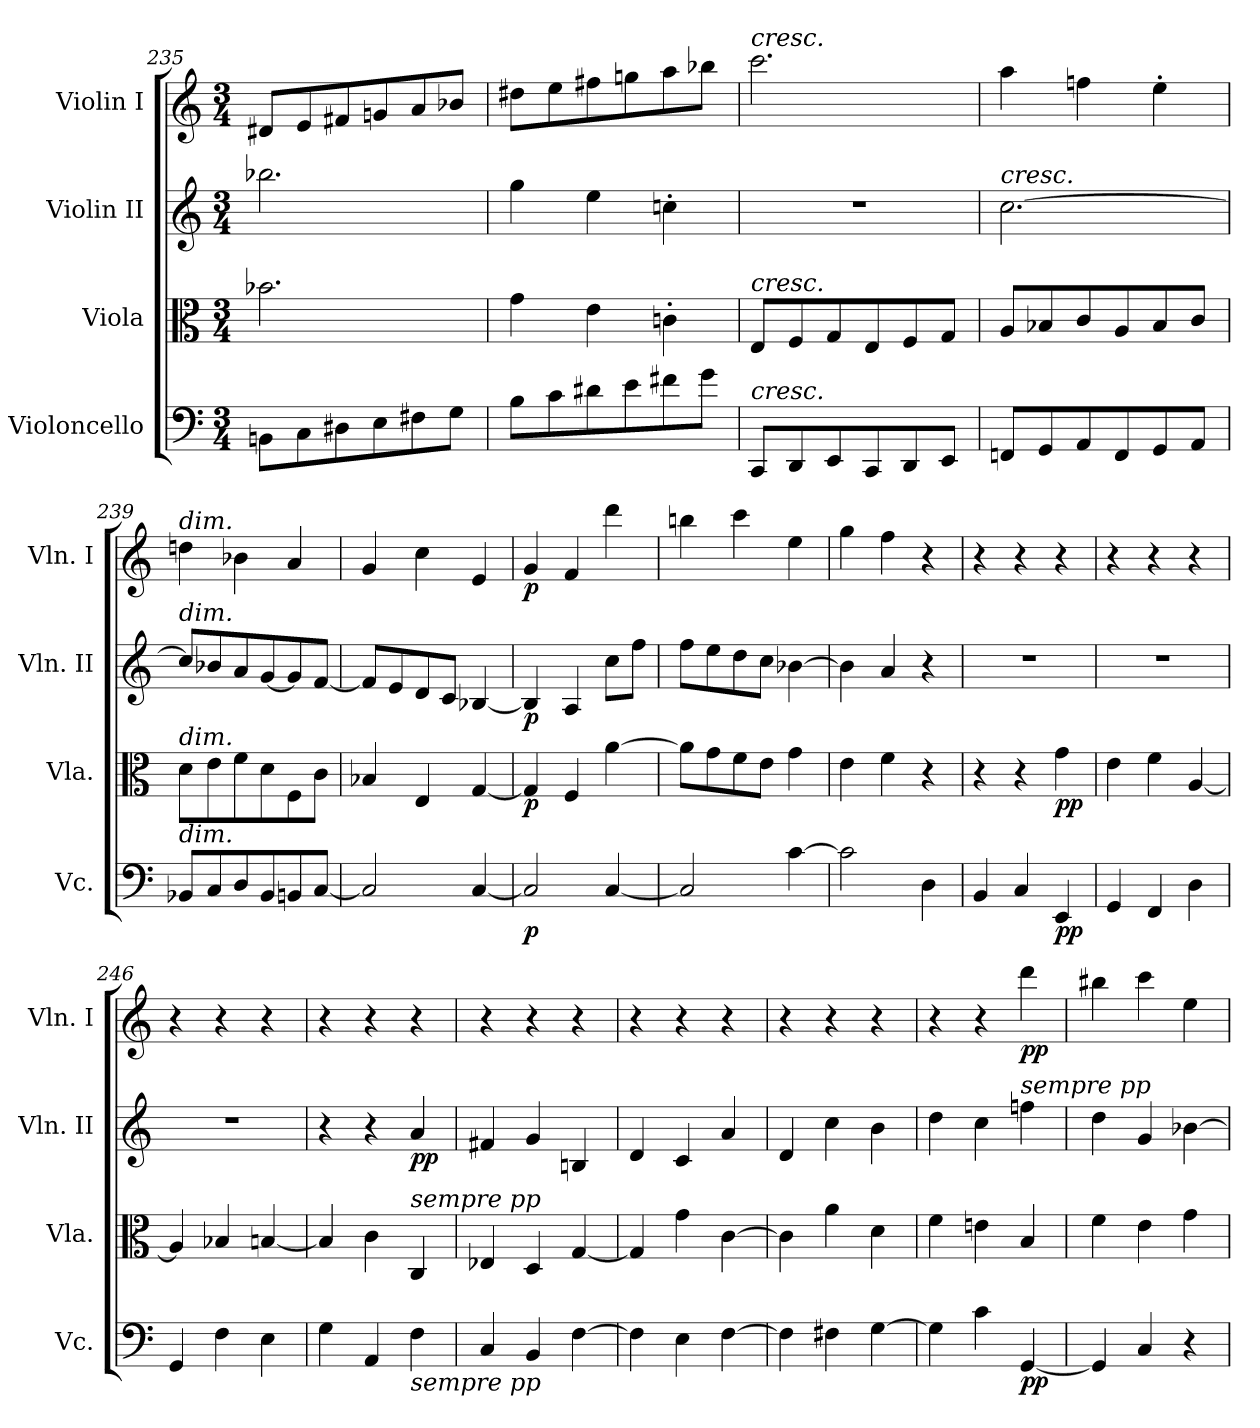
**kern	**dynam	**kern	**dynam	**kern	**dynam	**kern	**dynam
*part4	*part4	*part3	*part3	*part2	*part2	*part1	*part1
*staff4	*staff4	*staff3	*staff3	*staff2	*staff2	*staff1	*staff1
*I"Violoncello	*	*I"Viola	*	*I"Violin II	*	*I"Violin I	*
*I'Vc.	*	*I'Vla.	*	*I'Vln. II	*	*I'Vln. I	*
*clefF4	*	*clefC3	*	*clefG2	*	*clefG2	*
*k[]	*	*k[]	*	*k[]	*	*k[]	*
*M3/4	*	*M3/4	*	*M3/4	*	*M3/4	*
=235	=235	=235	=235	=235	=235	=235	=235
8BBn\L	.	2.b-X\	.	2.bb-X\	.	8d#X/L	.
8C\	.	.	.	.	.	8e/	.
8D#X\	.	.	.	.	.	8f#X/	.
8E\	.	.	.	.	.	8gn/	.
8F#X\	.	.	.	.	.	8a/	.
8G\J	.	.	.	.	.	8b-X/J	.
=236	=236	=236	=236	=236	=236	=236	=236
8B\L	.	4g\	.	4gg\	.	8dd#X\L	.
8c\	.	.	.	.	.	8ee\	.
8d#X\	.	4e\	.	4ee\	.	8ff#X\	.
8e\	.	.	.	.	.	8ggn\	.
8f#X\	.	4cn'\	.	4ccn'\	.	8aa\	.
8g\J	.	.	.	.	.	8bb-X\J	.
=237	=237	=237	=237	=237	=237	=237	=237
!	!	!	!	!	!	!LO:TX:a:i:t=cresc.	!
!	!	!LO:TX:a:i:t=cresc.	!	!	!	!	!
!LO:TX:a:i:t=cresc.	!	!	!	!	!	!	!
8CC/L	.	8E/L	.	2.r	.	2.ccc\	.
8DD/	.	8F/	.	.	.	.	.
8EE/	.	8G/	.	.	.	.	.
8CC/	.	8E/	.	.	.	.	.
8DD/	.	8F/	.	.	.	.	.
8EE/J	.	8G/J	.	.	.	.	.
=238	=238	=238	=238	=238	=238	=238	=238
!	!	!	!	!LO:TX:a:i:t=cresc.	!	!	!
8FFn/L	.	8A/L	.	[2.cc\	.	4aa\	.
8GG/	.	8B-X/	.	.	.	.	.
8AA/	.	8c/	.	.	.	4ffn\	.
8FF/	.	8A/	.	.	.	.	.
8GG/	.	8B-/	.	.	.	4ee'\	.
8AA/J	.	8c/J	.	.	.	.	.
=239	=239	=239	=239	=239	=239	=239	=239
!	!	!	!	!	!	!LO:TX:a:i:t=dim.	!
!	!	!	!	!LO:TX:a:i:t=dim.	!	!	!
!	!	!LO:TX:a:i:t=dim.	!	!	!	!	!
!LO:TX:a:i:t=dim.	!	!	!	!	!	!	!
8BB-X/L	.	8d\L	.	8cc/L]	.	4ddn\	.
8C/	.	8e\	.	8b-X/	.	.	.
8D/	.	8f\	.	8a/	.	4b-X\	.
8BB-/	.	8d\	.	[8g/	.	.	.
8BBn/	.	8F\	.	8g/]	.	4a/	.
[8C/J	.	8c\J	.	[8f/J	.	.	.
=240	=240	=240	=240	=240	=240	=240	=240
2C/]	.	4B-X/	.	8f/L]	.	4g/	.
.	.	.	.	8e/	.	.	.
.	.	4E/	.	8d/	.	4cc\	.
.	.	.	.	8c/J	.	.	.
[4C/	.	[4G/	.	[4B-X/	.	4e/	.
=241	=241	=241	=241	=241	=241	=241	=241
!	!LO:DY:b	!	!LO:DY:b	!	!LO:DY:b	!	!LO:DY:b
2C/]	p	4G/]	p	4B-/]	p	4g/	p
.	.	4F/	.	4A/	.	4f/	.
[4C/	.	[4a\	.	8cc\L	.	4ddd\	.
.	.	.	.	8ff\J	.	.	.
=242	=242	=242	=242	=242	=242	=242	=242
2C/]	.	8a\L]	.	8ff\L	.	4bbn\	.
.	.	8g\	.	8ee\	.	.	.
.	.	8f\	.	8dd\	.	4ccc\	.
.	.	8e\J	.	8cc\J	.	.	.
[4c\	.	4g\	.	[4b-X\	.	4ee\	.
=243	=243	=243	=243	=243	=243	=243	=243
2c\]	.	4e\	.	4b-\]	.	4gg\	.
.	.	4f\	.	4a/	.	4ff\	.
4D\	.	4r	.	4r	.	4r	.
=244	=244	=244	=244	=244	=244	=244	=244
4BB/	.	4r	.	2.r	.	4r	.
4C/	.	4r	.	.	.	4r	.
!	!LO:DY:b	!	!LO:DY:b	!	!	!	!
4EE/	pp	4g\	pp	.	.	4r	.
=245	=245	=245	=245	=245	=245	=245	=245
4GG/	.	4e\	.	2.r	.	4r	.
4FF/	.	4f\	.	.	.	4r	.
4D\	.	[4A/	.	.	.	4r	.
=246	=246	=246	=246	=246	=246	=246	=246
4GG/	.	4A/]	.	2.r	.	4r	.
4F\	.	4B-X/	.	.	.	4r	.
4E\	.	[4Bn/	.	.	.	4r	.
=247	=247	=247	=247	=247	=247	=247	=247
4G\	.	4B/]	.	4r	.	4r	.
4AA/	.	4c\	.	4r	.	4r	.
!	!	!LO:TX:a:i:t=sempre pp	!	!	!	!	!
!LO:TX:b:i:t=sempre pp	!	!	!	!	!	!	!
!	!	!	!	!	!LO:DY:b	!	!
4F\	.	4C/	.	4a/	pp	4r	.
=248	=248	=248	=248	=248	=248	=248	=248
4C/	.	4E-X/	.	4f#X/	.	4r	.
4BB/	.	4D/	.	4g/	.	4r	.
[4F\	.	[4G/	.	4Bn/	.	4r	.
=249	=249	=249	=249	=249	=249	=249	=249
4F\]	.	4G/]	.	4d/	.	4r	.
4E\	.	4g\	.	4c/	.	4r	.
[4F\	.	[4c\	.	4a/	.	4r	.
=250	=250	=250	=250	=250	=250	=250	=250
4F\]	.	4c\]	.	4d/	.	4r	.
4F#X\	.	4a\	.	4cc\	.	4r	.
[4G\	.	4d\	.	4b\	.	4r	.
=251	=251	=251	=251	=251	=251	=251	=251
4G\]	.	4f\	.	4dd\	.	4r	.
4c\	.	4en\	.	4cc\	.	4r	.
!	!	!	!	!LO:TX:a:i:t=sempre pp	!	!	!
!	!LO:DY:b	!	!	!	!	!	!LO:DY:b
[4GG/	pp	4B/	.	4ffn\	.	4ddd\	pp
=252	=252	=252	=252	=252	=252	=252	=252
4GG/]	.	4f\	.	4dd\	.	4bb#X\	.
4C/	.	4e\	.	4g/	.	4ccc\	.
4r	.	4g\	.	[4b-X\	.	4ee\	.
=	=	=	=	=	=	=	=
*-	*-	*-	*-	*-	*-	*-	*-
